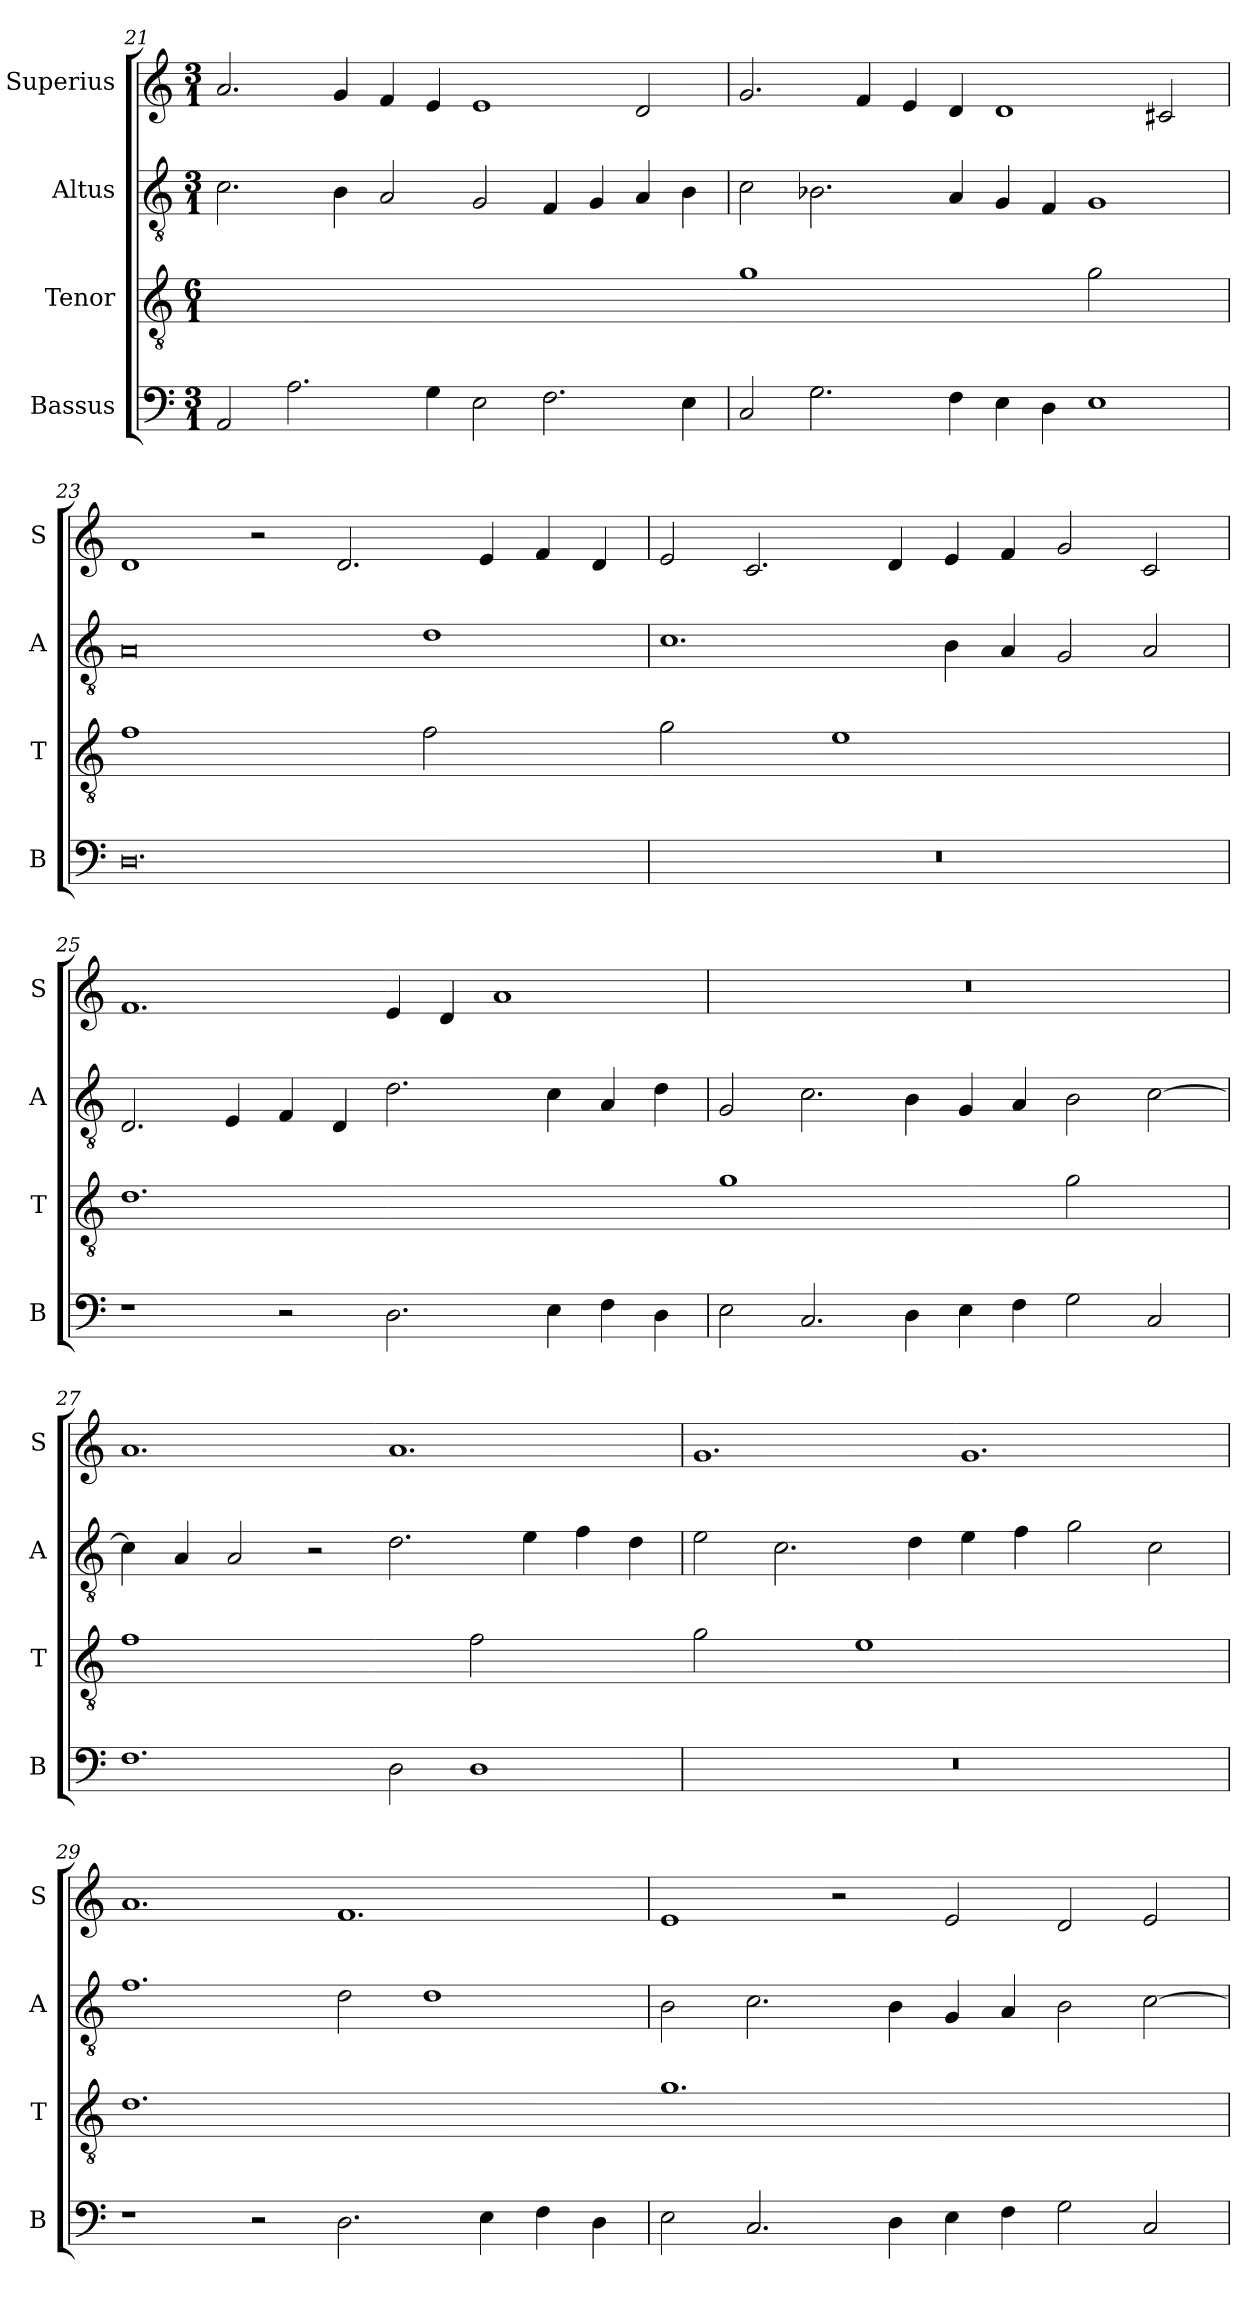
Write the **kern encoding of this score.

**kern	**kern	**kern	**kern
*part4	*part3	*part2	*part1
*staff4	*staff3	*staff2	*staff1
*I"Bassus	*I"Tenor	*I"Altus	*I"Superius
*I'B	*I'T	*I'A	*I'S
*clefF4	*clefGv2	*clefGv2	*clefG2
*k[]	*k[]	*k[]	*k[]
*M3/1	*M6/1	*M3/1	*M3/1
=21	=21	=21	=21
!	!LO:N:vis=1.	!	!
2AA/	0.r	2.c\	2.a/
2.A\	.	.	.
.	.	4B\	4g/
.	.	2A/	4f/
4G\	.	.	4e/
2E\	.	2G/	1e
2.F\	.	4F/	.
.	.	4G/	.
.	.	4A/	2d/
4E\	.	4B\	.
=22	=22-	=22	=22
!	!LO:N:vis=1	!	!
2C/	0g	2c\	2.g/
2.G\	.	2.B-X\	.
.	.	.	4f/
.	.	.	4e/
4F\	.	4A/	4d/
4E\	.	4G/	1d
4D\	.	4F/	.
!	!LO:N:vis=2	!	!
1E	1g	1G	.
.	.	.	2c#X/
=23	=23	=23	=23
!	!LO:N:vis=1	!	!
0.D	0f	0A	1d
.	.	.	2r
.	.	.	2.d/
!	!LO:N:vis=2	!	!
.	1f	1d	.
.	.	.	4e/
.	.	.	4f/
.	.	.	4d/
=24	=24-	=24	=24
!	!LO:N:vis=2	!	!
0.r	1g	1.c	2e/
.	.	.	2.c/
!	!LO:N:vis=1	!	!
.	0e	.	.
.	.	.	4d/
.	.	4B\	4e/
.	.	4A/	4f/
.	.	2G/	2g/
.	.	2A/	2c/
=25	=25	=25	=25
!	!LO:N:vis=1.	!	!
1r	0.d	2.D/	1.f
.	.	4E/	.
2r	.	4F/	.
.	.	4D/	.
2.D\	.	2.d\	4e/
.	.	.	4d/
.	.	.	1a
4E\	.	4c\	.
4F\	.	4A/	.
4D\	.	4d\	.
=26	=26-	=26	=26
!	!LO:N:vis=1	!	!
2E\	0g	2G/	0.r
2.C/	.	2.c\	.
4D\	.	4B\	.
4E\	.	4G/	.
4F\	.	4A/	.
!	!LO:N:vis=2	!	!
2G\	1g	2B\	.
2C/	.	[2c\	.
=27	=27	=27	=27
!	!LO:N:vis=1	!	!
1.F	0f	4c\]	1.a
.	.	4A/	.
.	.	2A/	.
.	.	2r	.
2D\	.	2.d\	1.a
!	!LO:N:vis=2	!	!
1D	1f	.	.
.	.	4e\	.
.	.	4f\	.
.	.	4d\	.
=28	=28-	=28	=28
!	!LO:N:vis=2	!	!
0.r	1g	2e\	1.g
.	.	2.c\	.
!	!LO:N:vis=1	!	!
.	0e	.	.
.	.	4d\	.
.	.	4e\	1.g
.	.	4f\	.
.	.	2g\	.
.	.	2c\	.
=29	=29	=29	=29
!	!LO:N:vis=1.	!	!
1r	0.d	1.f	1.a
2r	.	.	.
2.D\	.	2d\	1.f
.	.	1d	.
4E\	.	.	.
4F\	.	.	.
4D\	.	.	.
=30	=30-	=30	=30
!	!LO:N:vis=1.	!	!
2E\	0.g	2B\	1e
2.C/	.	2.c\	.
.	.	.	2r
4D\	.	4B\	.
4E\	.	4G/	2e/
4F\	.	4A/	.
2G\	.	2B\	2d/
2C/	.	[2c\	2e/
=	=	=	=
*-	*-	*-	*-
